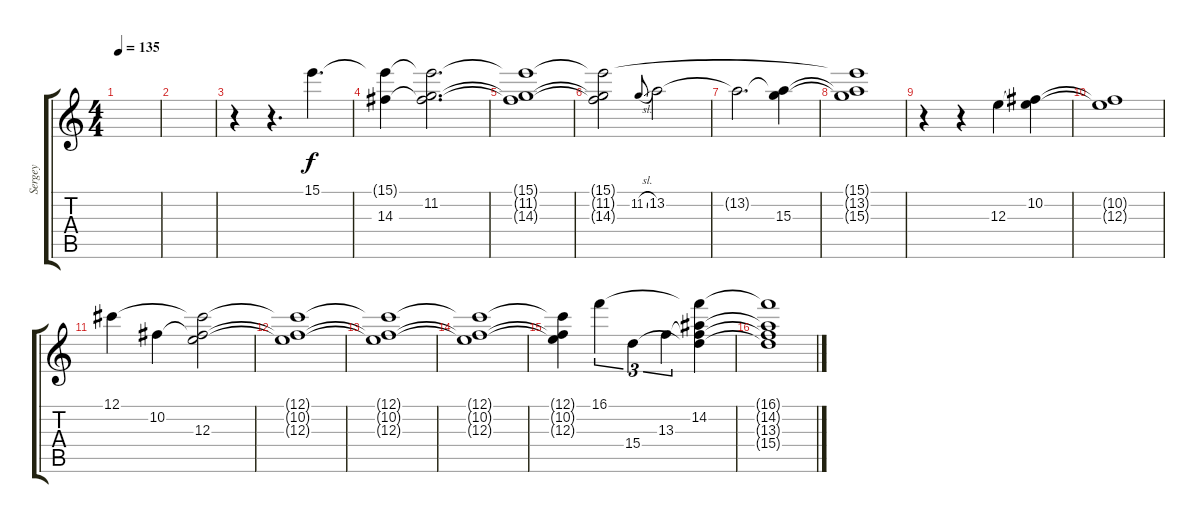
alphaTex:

\track ("Sergey" "Sergey") {instrument distortionguitar}
\staff {score tabs}
\tuning (Db4 Ab3 E3 B2 Gb2 Db2) {hide}
\ts (4 4)
\tempo 135
\clef g2
\ks c
|
|
r.4 r.4{d} 15.1.4{d} |
(15.1{t} 14.3).4 (15.1{t} 11.2 14.3{t}).2{d} |
(15.1{t} 11.2{t} 14.3{t}).1 |
(15.1{t} 11.2{t} 14.3{t}).2 11.2{sl}.8{gr onbeat} 13.2.2 |
13.2{t}.2{d} (13.2{t} 15.3).4 |
(15.1{t} 13.2{t} 15.3{t}).1 |
r.4 r.4 12.3.4 (10.2 12.3{t}).4 |
(10.2{t} 12.3{t}).1 |
12.1.4 10.2.4 (12.1{t} 10.2{t} 12.3).2 |
(12.1{t} 10.2{t} 12.3{t}).1 |
(12.1{t} 10.2{t} 12.3{t}).1 |
(12.1{t} 10.2{t} 12.3{t}).1 |
(12.1{t} 10.2{t} 12.3{t}).4 16.1.4{tu (3 2)} 15.4.4{tu (3 2)} 13.3.4{tu (3 2)} (16.1{t} 14.2 13.3{t} 15.4{t}).4 |
(16.1{t} 14.2{t} 13.3{t} 15.4{t}).1
